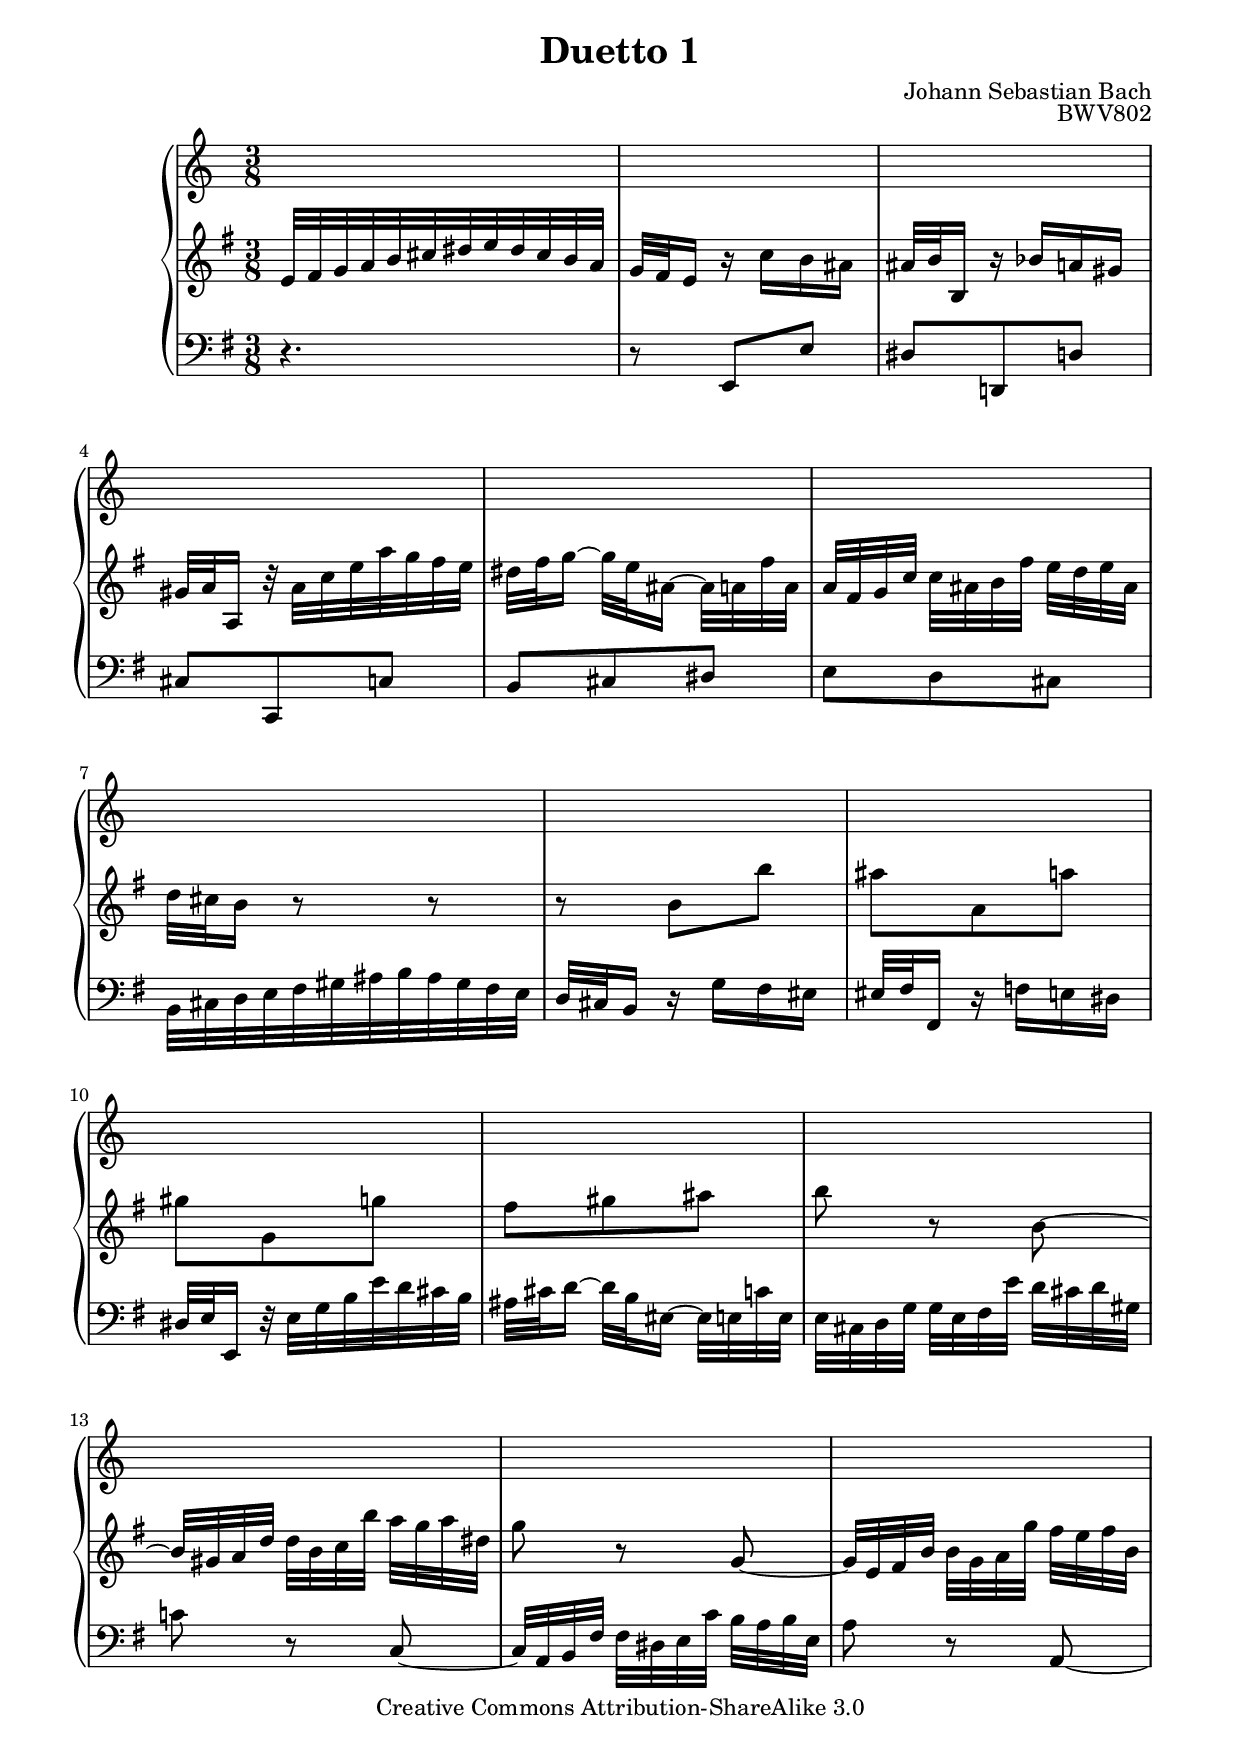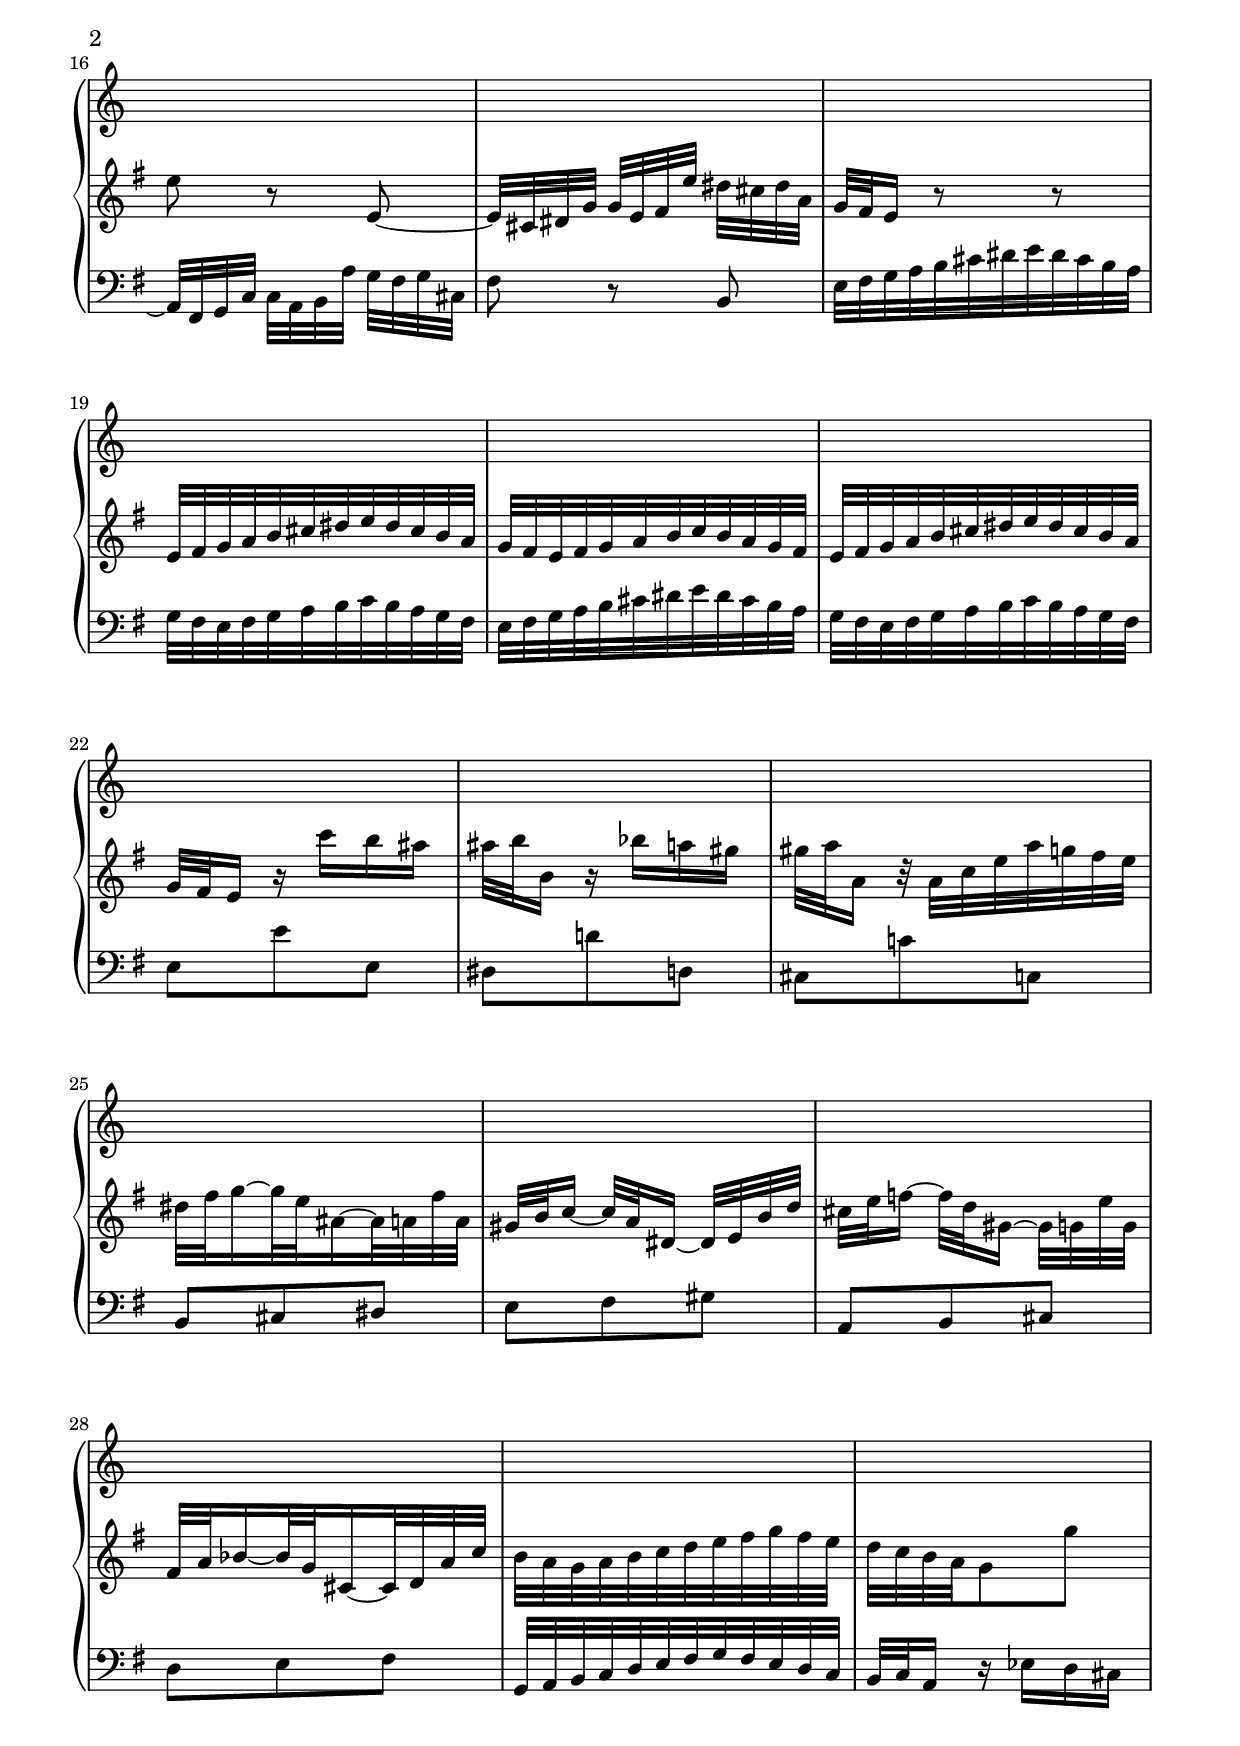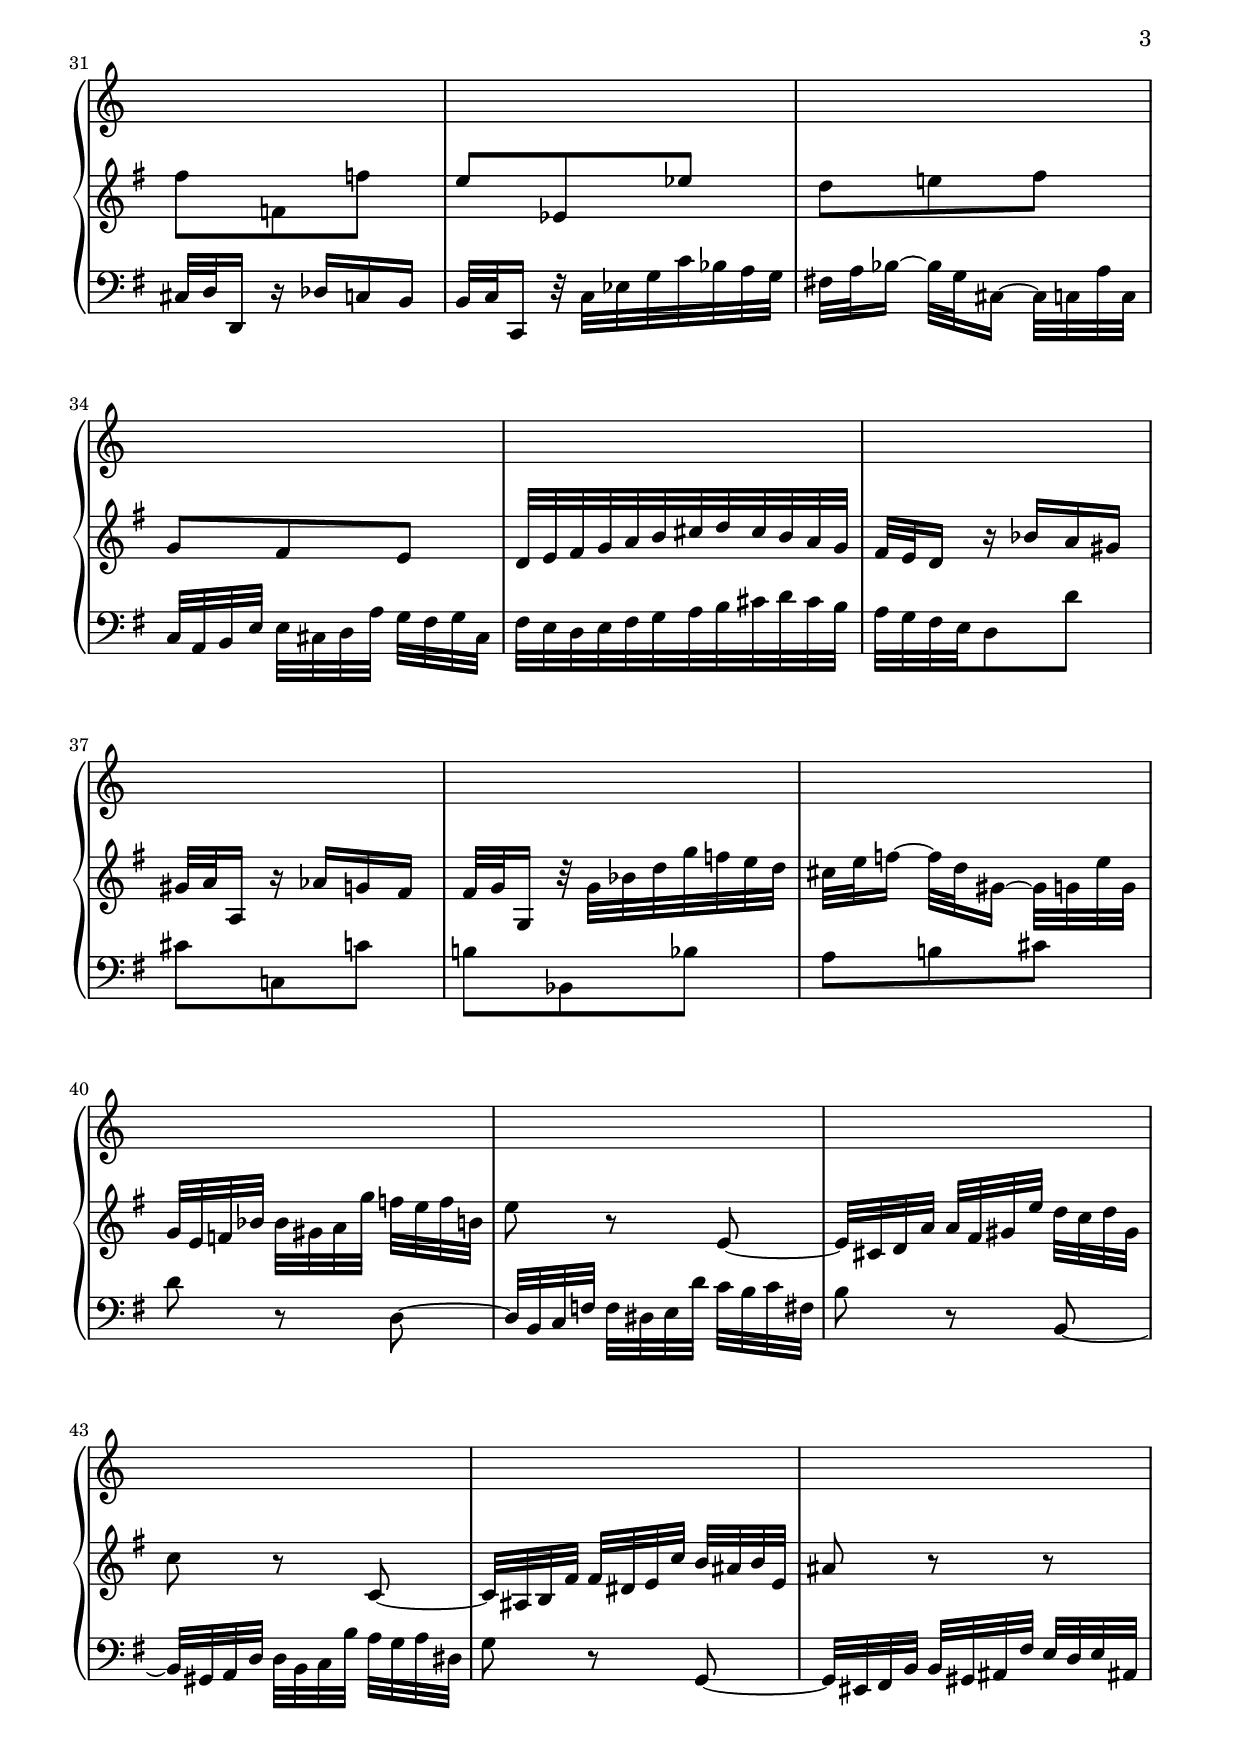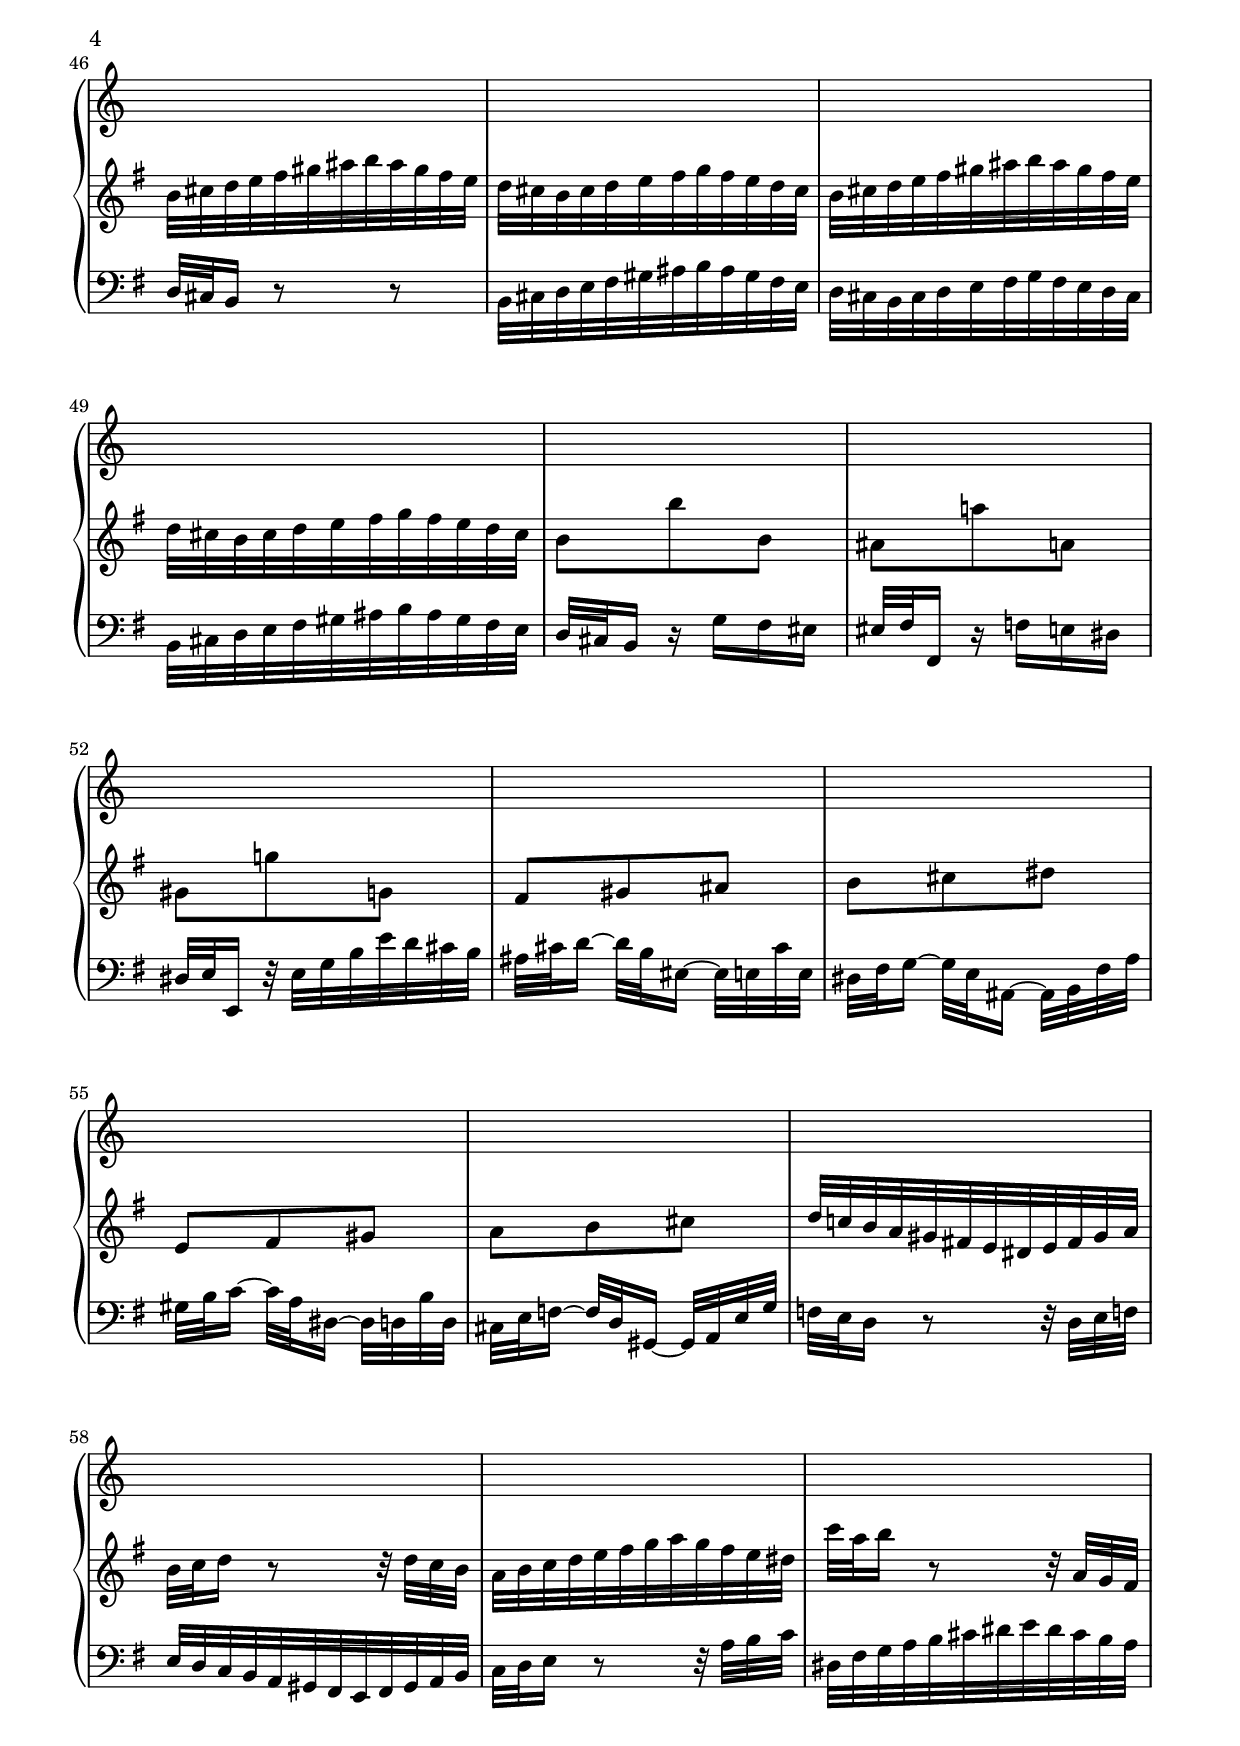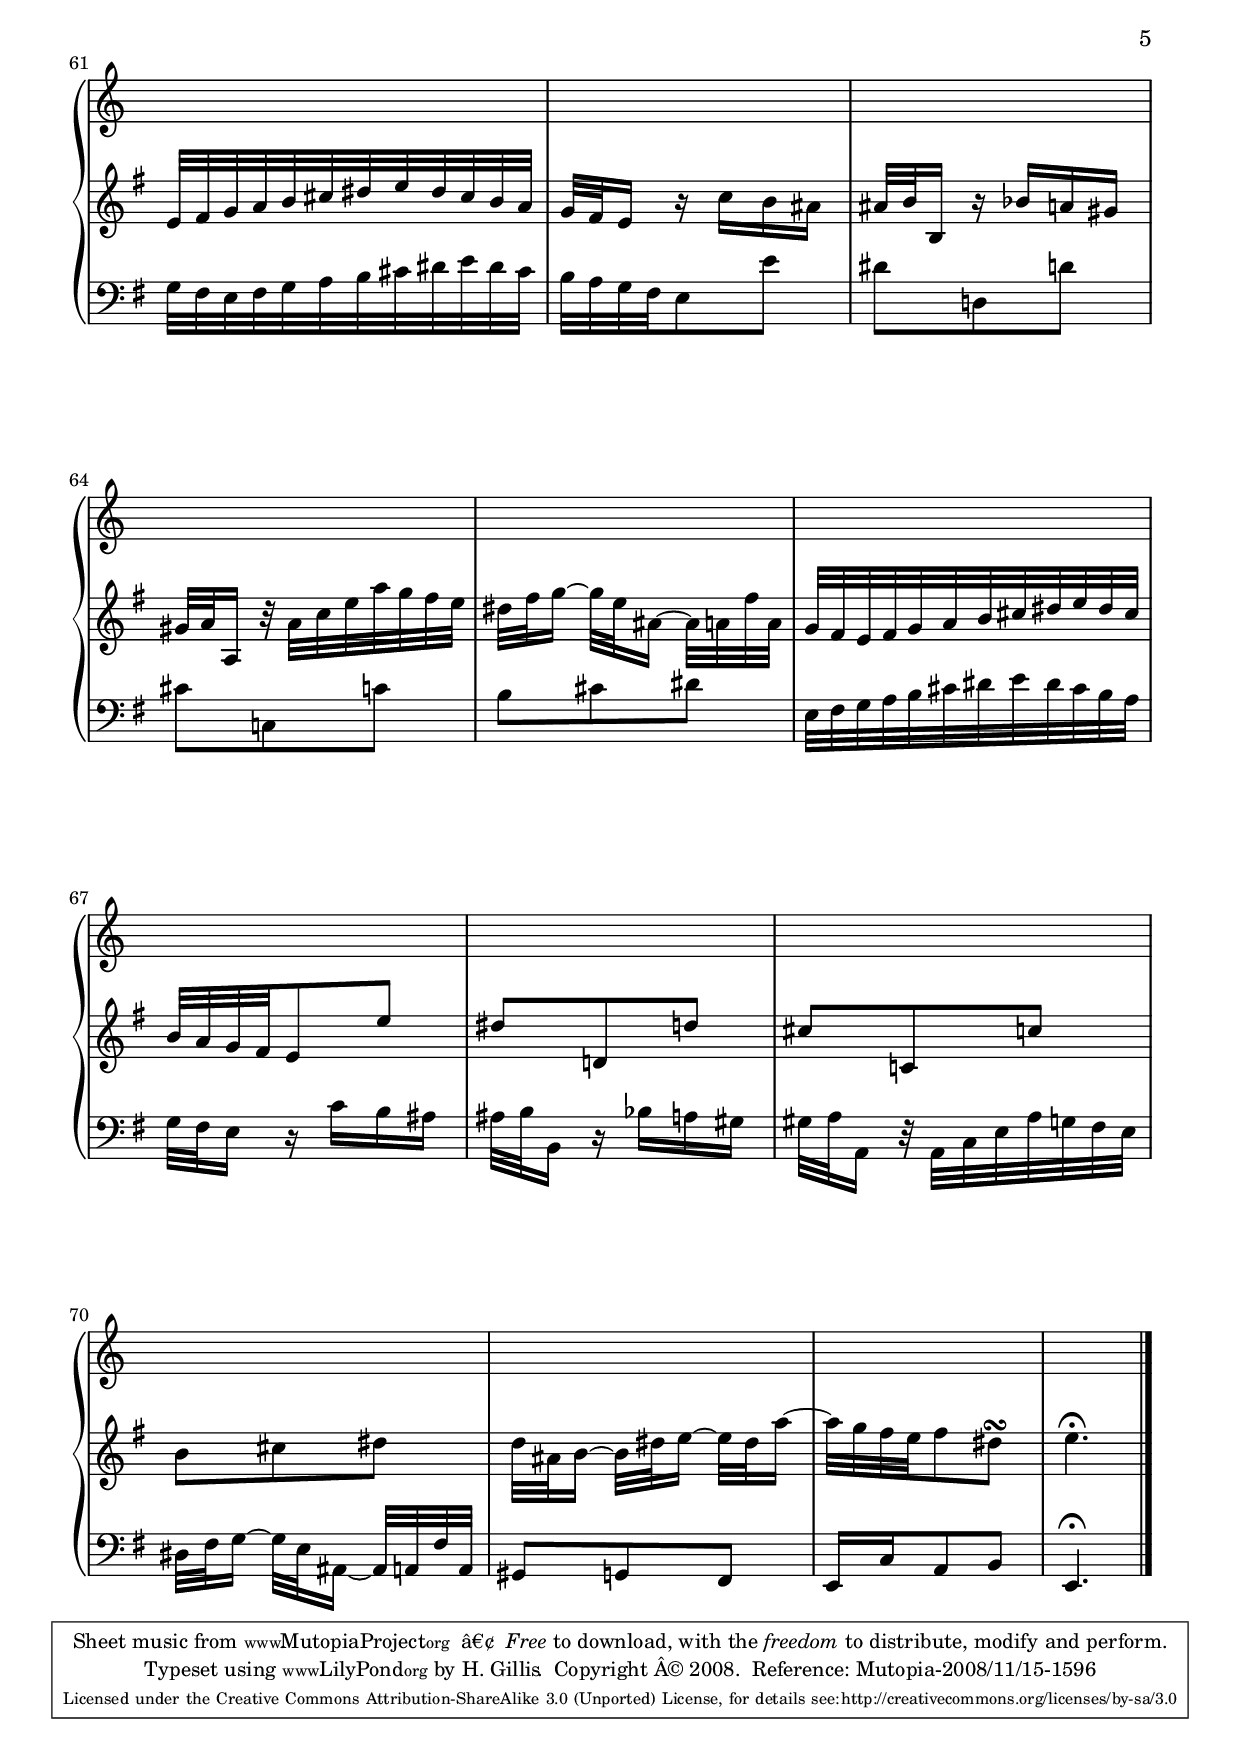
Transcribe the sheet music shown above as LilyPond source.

% Created on Mon Oct 13 17:48:35 PDT 2008
\version "2.11.63"

\header {
	title = "Duetto 1"
	composer = "Johann Sebastian Bach"
	opus = "BWV802"
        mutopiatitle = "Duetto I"
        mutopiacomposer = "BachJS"
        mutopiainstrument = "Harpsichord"
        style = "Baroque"
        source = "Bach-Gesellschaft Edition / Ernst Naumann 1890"
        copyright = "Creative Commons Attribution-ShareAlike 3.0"
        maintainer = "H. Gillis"
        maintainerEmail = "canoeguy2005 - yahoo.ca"
	
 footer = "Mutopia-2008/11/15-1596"
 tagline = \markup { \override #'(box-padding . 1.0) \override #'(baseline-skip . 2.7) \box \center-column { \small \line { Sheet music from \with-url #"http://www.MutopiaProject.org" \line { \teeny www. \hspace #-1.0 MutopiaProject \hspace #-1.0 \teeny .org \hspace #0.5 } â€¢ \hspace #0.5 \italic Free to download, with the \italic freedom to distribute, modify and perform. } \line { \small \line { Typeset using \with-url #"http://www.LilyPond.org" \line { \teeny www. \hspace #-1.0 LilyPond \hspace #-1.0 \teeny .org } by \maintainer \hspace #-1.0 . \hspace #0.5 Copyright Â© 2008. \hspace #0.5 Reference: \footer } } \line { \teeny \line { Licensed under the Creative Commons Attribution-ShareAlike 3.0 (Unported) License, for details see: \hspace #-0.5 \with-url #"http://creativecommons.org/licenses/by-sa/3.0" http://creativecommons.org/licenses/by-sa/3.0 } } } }
}

\include "english.ly"


staffHarpsichord = \new PianoStaff {
	\set PianoStaff.midiInstrument = #"harpsichord"
	\set PianoStaff.instrumentName = #""
		\time 3/8
					\override Score.MetronomeMark #'stencil = ##f
			\tempo 8 = 60 
			<<
		\context Staff = "RH" {  % Right hand 
			\clef treble
			\key e \minor
			\relative c' {e32 fs g a b cs ds e ds cs b a|%Page1
				g32 fs e16 r16 c'16 b as| 
				as32 b b,16 r16 bf' a gs| 
				gs32 a a,16 r32 a' c e a g fs e|
				ds [fs g16~] g32 [e as,16~] as32 a! fs' a,|
				a [fs g c] c [as b fs'] e [d e as,]|
				d32 cs b16 r8 r8 |
				r8 b8 b'|
				as a, a'|
				gs g, g'|
				fs gs as |
				b r8 b,~|
				b32 [gs a d] d [b c b'] a [g a ds,]|
				g8 r8 g,~|
				g32 [e fs b] b [g a g'] fs [e fs b,]|
				
				%page2
				e8 r8 e,~|
				e32 [cs ds g] g [e fs e'] ds [cs ds a]|%bar17
				g fs e16 r8 r8 |
				e32 fs g a b cs ds e ds cs b a |
				g fs e fs g a b c b a g fs|
				e fs g a b cs ds e ds cs b a|
				g fs e16 r16 c'' b as|
				as32 b b,16 r16 bf' a gs|
				gs32 a a,16 r32 a c e a g fs e|
				ds fs g16~ g32 e as,16~ as32 a fs' a,|
				gs [b c16~] c32 [a ds,16~] ds32 [e b' d]|
				cs [e f16~] f32 [d gs,16~] gs32 [g e' g,]|%bar27
				fs a bf16~ bf32 g cs,16~ cs32 d a' c|
				b a g a b c d e fs g fs e |
				d c b a g8 g'8|
				fs f, f'|
				
				%page3
				e8 ef, ef'|
				d e! fs |
				g, fs e|
				d32 e fs g a b cs d cs b a g|
				fs e d16 r16 bf' a gs|
				gs32 a a,16 r16 af'16 g fs|
				fs32 g g,16 r32 g'32 bf d g f e d|
				cs [e f16~] f32 [d gs,16~] gs32 g e' g,|%bar39
				g [e f bf] bf [gs a g'] f [e f b,]|
				e8 r8 e,~|
				e32 [cs d a'] a [fs gs e'] d [c d gs,]|
				c8 r8 c,~|
				c32 [as b fs'] fs [ds e c'] b [as b e,]|
				as8 r8 r8 |
				b32 cs d e fs gs as b as gs fs e|
				
				%page4
				d cs b cs d e fs g fs e d cs |%bar47
				b cs d e fs gs as b as gs fs e|
				d cs b cs d e fs g fs e d cs|
				b8 b' b,|
				as a'! a,|
				gs g'! g,|
				fs gs as |
				b cs ds |
				e, fs gs |
				a b cs |
				d32 c! b a gs fs! e ds e fs gs a|%bar57
				b c d16 r8 r32 d32 c b|
				a b c d e fs g a g fs e ds |
				c'a b16 r8 r32 a,32 g fs|%bar60
				e fs g a b cs ds e ds cs b a|
				g fs e16 r16 c'16 b as|
				as32 b b,16 r16 bf' a gs| 
				gs32 a a,16 r32 a' c e a g fs e|
				ds [fs g16~] g32 [e as,16~] as32 a fs' a,|
				g fs e fs g a b cs ds e ds cs|
				b a g fs e8 e'|
				ds d,! d'|
				cs c,! c' | 
				b cs ds~|
				d32 [as b16~] b32 [ds e16~] e32 ds a'16~ |
				a32 g fs e fs8 ds-\turn|
				e4.\fermata
				\bar "|."

			}
		}
		\context Staff = "LH" {  % Left hand 			
			\clef bass
			\key e \minor
			\relative c {r4.|
				r8 e,8 e'|
				ds8 d,! d'|
				cs8 c, c'|
				b cs ds |%bar5
				e d cs|
				b32 cs d e fs gs as b as gs fs e|
				d cs b16 r16 g'16 fs es|
				es32 fs fs,16 r16 f'16 e! ds|
				ds32 e e,16 r32 e'32 g b e d cs b|%bar10
				as32 [cs d16~] d32 [b es,16~] es32 e c' e,|
				e32 [cs d g] g [e fs e'] d [cs d gs,]|
				c!8 r8 c,~|
				c32 [a b fs'] fs [ds e c'] b a b e, |
				a8 r8 a,~|%bar15
				
				%page2
				a32 [fs g c] c [a b a'] g fs g cs,|%bar16
				fs8 r8 b,8|
				e32 fs g a b cs ds e ds cs b a|
				g fs e fs g a b c b a g fs |
				e fs g a b cs ds e ds cs b a|%bar20
				g fs e fs g a b c b a g fs|
				e8 e' e,
				|ds d'! d,|
				cs c'! c,|
				b cs ds|%bar25
				e fs gs|
				a, b cs |d e fs|
				g,32 a b c d e fs g fs e d c
				|b c a16 r16 ef'16 d cs
				| cs32 d d,16 r16 df'16 c b|%bar30
				
				%Page 3
				b32 c c,16 r32 c'32 ef g c bf a g|
				fs! [a bf16~] bf32 [g cs,16~] cs32 c a' c,|
				c [a b e] e [cs d a'] g [fs g cs,]|
				fs32 e d e fs g a b cs d cs b|
				a g fs e d8 d'8|%bar35
				cs c,! c'|
				b!8 bf, bf'|
				a b! cs |
				d r8 d,8~|
				d32 [b c f] f [ds e d'] c [b c fs,]|%bar40
				b8 r8 b,~ |
				b32 [gs a d] d [b c b'] a [g a ds,]|
				g8 r8 g,~|
				g32 [es fs b] b [gs as fs'] e [d e as,!]|
				d cs b16 r8 r8|%bar45
				
				%page4
				b32 cs d e fs gs as b as gs fs e|
				d cs b cs d e fs g fs e d cs |
				b cs d e fs gs as b as gs fs e| 
				d cs b16 r16 g'16 fs es|
				es32 fs fs,16 r16 f'! e ds|%bar50
				ds32 e e,16 r32 e' g b e d cs b|
				as [cs d16~] d32 [b es,16~] es32 e cs' e,|
				ds [fs g16~] g32 [e as,16~] as32 b fs' a|
				gs32 [b c16~] c32 [a ds,16~] ds32 d b' d,|
				cs [e f16~] f32 [d gs,16~] gs32 a e' g| %bar55
				f e d16 r8 r32 d e f!| 
				e d c b a gs fs e fs gs a b|
				c d e16 r8 r32 a b c|
				ds, fs g a b cs ds e ds cs b a|
				g fs e fs g a b cs ds e ds cs |%bar60
				b a g fs e8 e'|
				ds d,! d'|
				cs c,! c'|
				b cs ds |
				e,32 fs g a b cs ds e ds cs b a |%bar65
				g fs e16 r16 c'16 b as|
				as32 b b,16 r16 bf' a gs|
				gs32 a a,16 r32 a c e a g fs e|
				ds [fs g16~] g32 [e as,16~] as32 a fs' a,|
				gs8 g fs |%bar70
				e16 c' a8 b|
				e,4.\fermata
				\bar "|."

			}
		}
	>>
}



\score {
	<<
		\staffHarpsichord
	>>
	
	\midi {
	}

	\layout  {
		page-count=3
	}
}

\paper {
    page-top-space = #0.0
    %indent = 0.0
    line-width = 18.0\cm
    ragged-bottom = ##f
    ragged-last-bottom = ##f
}

